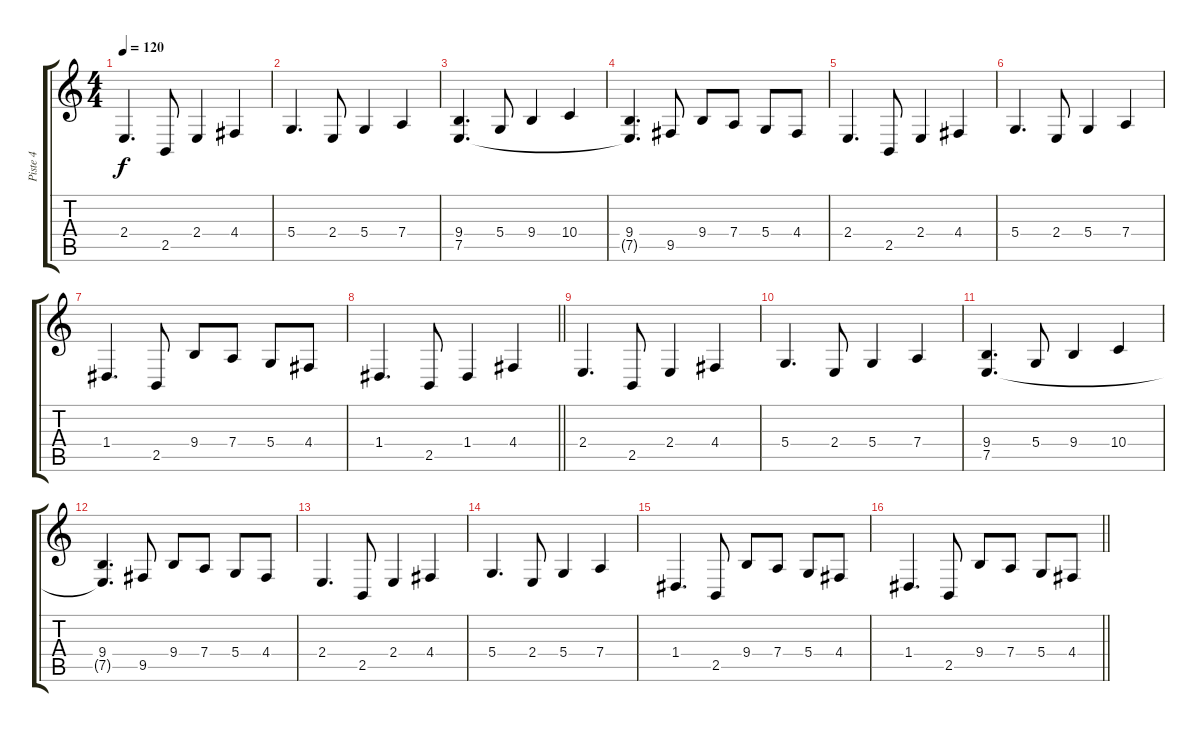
\track ("Piste 4" "Piste 4") {instrument fx7echoes}
\staff {score tabs}
\tuning (E4 B3 G3 D3 A2 E2) {hide}
\ts (4 4)
\tempo 120
\clef g2
\ks c
2.4.4{d dy f} 2.5.8 2.4.4 4.4.4 |
5.4.4{d} 2.4.8 5.4.4 7.4.4 |
(9.4 7.5).4{d} 5.4.8 9.4.4 10.4.4 |
(9.4 7.5{t}).4{d} 9.5.8 9.4.8 7.4.8 5.4.8 4.4.8 |
2.4.4{d} 2.5.8 2.4.4 4.4.4 |
5.4.4{d} 2.4.8 5.4.4 7.4.4 |
1.4.4{d} 2.5.8 9.4.8 7.4.8 5.4.8 4.4.8 |
\barLineRight lightlight
1.4.4{d} 2.5.8 1.4.4 4.4.4 |
2.4.4{d} 2.5.8 2.4.4 4.4.4 |
5.4.4{d} 2.4.8 5.4.4 7.4.4 |
(9.4 7.5).4{d} 5.4.8 9.4.4 10.4.4 |
(9.4 7.5{t}).4{d} 9.5.8 9.4.8 7.4.8 5.4.8 4.4.8 |
2.4.4{d} 2.5.8 2.4.4 4.4.4 |
5.4.4{d} 2.4.8 5.4.4 7.4.4 |
1.4.4{d} 2.5.8 9.4.8 7.4.8 5.4.8 4.4.8 |
\barLineRight lightlight
1.4.4{d} 2.5.8 9.4.8 7.4.8 5.4.8 4.4.8
